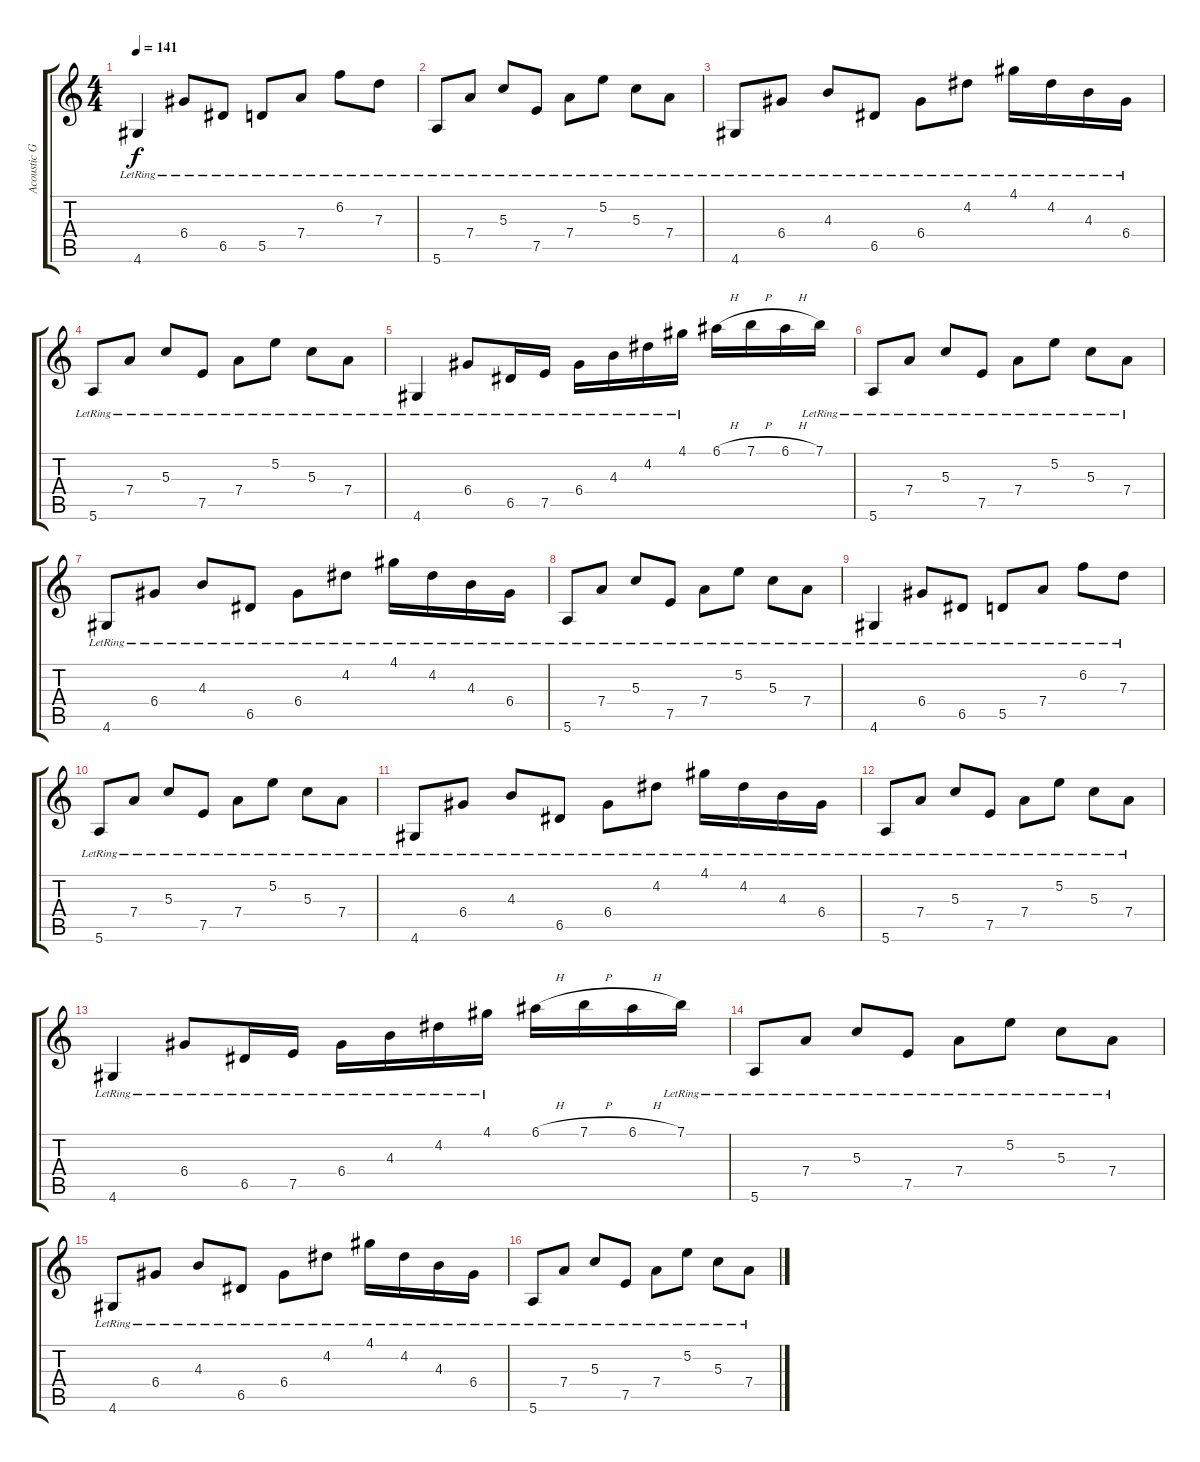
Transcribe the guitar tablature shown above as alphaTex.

\track ("Acoustic Guitar I" "Acoustic G") {instrument acousticguitarsteel}
\staff {score tabs}
\tuning (E4 B3 G3 D3 A2 E2) {hide}
\ts (4 4)
\tempo 141
\clef g2
\ks c
4.6{lr}.4{dy f} 6.4{lr}.8 6.5{lr}.8 5.5{lr}.8 7.4{lr}.8 6.2{lr}.8 7.3{lr}.8 |
5.6{lr}.8 7.4{lr}.8 5.3{lr}.8 7.5{lr}.8 7.4{lr}.8 5.2{lr}.8 5.3{lr}.8 7.4{lr}.8 |
4.6{lr}.8 6.4{lr}.8 4.3{lr}.8 6.5{lr}.8 6.4{lr}.8 4.2{lr}.8 4.1{lr}.16 4.2{lr}.16 4.3{lr}.16 6.4{lr}.16 |
5.6{lr}.8 7.4{lr}.8 5.3{lr}.8 7.5{lr}.8 7.4{lr}.8 5.2{lr}.8 5.3{lr}.8 7.4{lr}.8 |
4.6{lr}.4 6.4{lr}.8 6.5{lr}.16 7.5{lr}.16 6.4{lr}.16 4.3{lr}.16 4.2{lr}.16 4.1{lr}.16 6.1{h}.16 7.1{h}.16 6.1{h}.16 7.1{lr}.16 |
5.6{lr}.8{volume 13 balance 8} 7.4{lr}.8 5.3{lr}.8 7.5{lr}.8 7.4{lr}.8 5.2{lr}.8 5.3{lr}.8 7.4{lr}.8 |
4.6{lr}.8 6.4{lr}.8 4.3{lr}.8 6.5{lr}.8 6.4{lr}.8 4.2{lr}.8 4.1{lr}.16 4.2{lr}.16 4.3{lr}.16 6.4{lr}.16 |
5.6{lr}.8 7.4{lr}.8 5.3{lr}.8 7.5{lr}.8 7.4{lr}.8 5.2{lr}.8 5.3{lr}.8 7.4{lr}.8 |
4.6{lr}.4 6.4{lr}.8 6.5{lr}.8 5.5{lr}.8 7.4{lr}.8 6.2{lr}.8 7.3{lr}.8 |
5.6{lr}.8 7.4{lr}.8 5.3{lr}.8 7.5{lr}.8 7.4{lr}.8 5.2{lr}.8 5.3{lr}.8 7.4{lr}.8 |
4.6{lr}.8 6.4{lr}.8 4.3{lr}.8 6.5{lr}.8 6.4{lr}.8 4.2{lr}.8 4.1{lr}.16 4.2{lr}.16 4.3{lr}.16 6.4{lr}.16 |
5.6{lr}.8 7.4{lr}.8 5.3{lr}.8 7.5{lr}.8 7.4{lr}.8 5.2{lr}.8 5.3{lr}.8 7.4{lr}.8 |
4.6{lr}.4 6.4{lr}.8 6.5{lr}.16 7.5{lr}.16 6.4{lr}.16 4.3{lr}.16 4.2{lr}.16 4.1{lr}.16 6.1{h}.16 7.1{h}.16 6.1{h}.16 7.1{lr}.16 |
5.6{lr}.8 7.4{lr}.8 5.3{lr}.8 7.5{lr}.8 7.4{lr}.8 5.2{lr}.8 5.3{lr}.8 7.4{lr}.8 |
4.6{lr}.8 6.4{lr}.8 4.3{lr}.8 6.5{lr}.8 6.4{lr}.8 4.2{lr}.8 4.1{lr}.16 4.2{lr}.16 4.3{lr}.16 6.4{lr}.16 |
5.6{lr}.8 7.4{lr}.8 5.3{lr}.8 7.5{lr}.8 7.4{lr}.8 5.2{lr}.8 5.3{lr}.8 7.4{lr}.8
